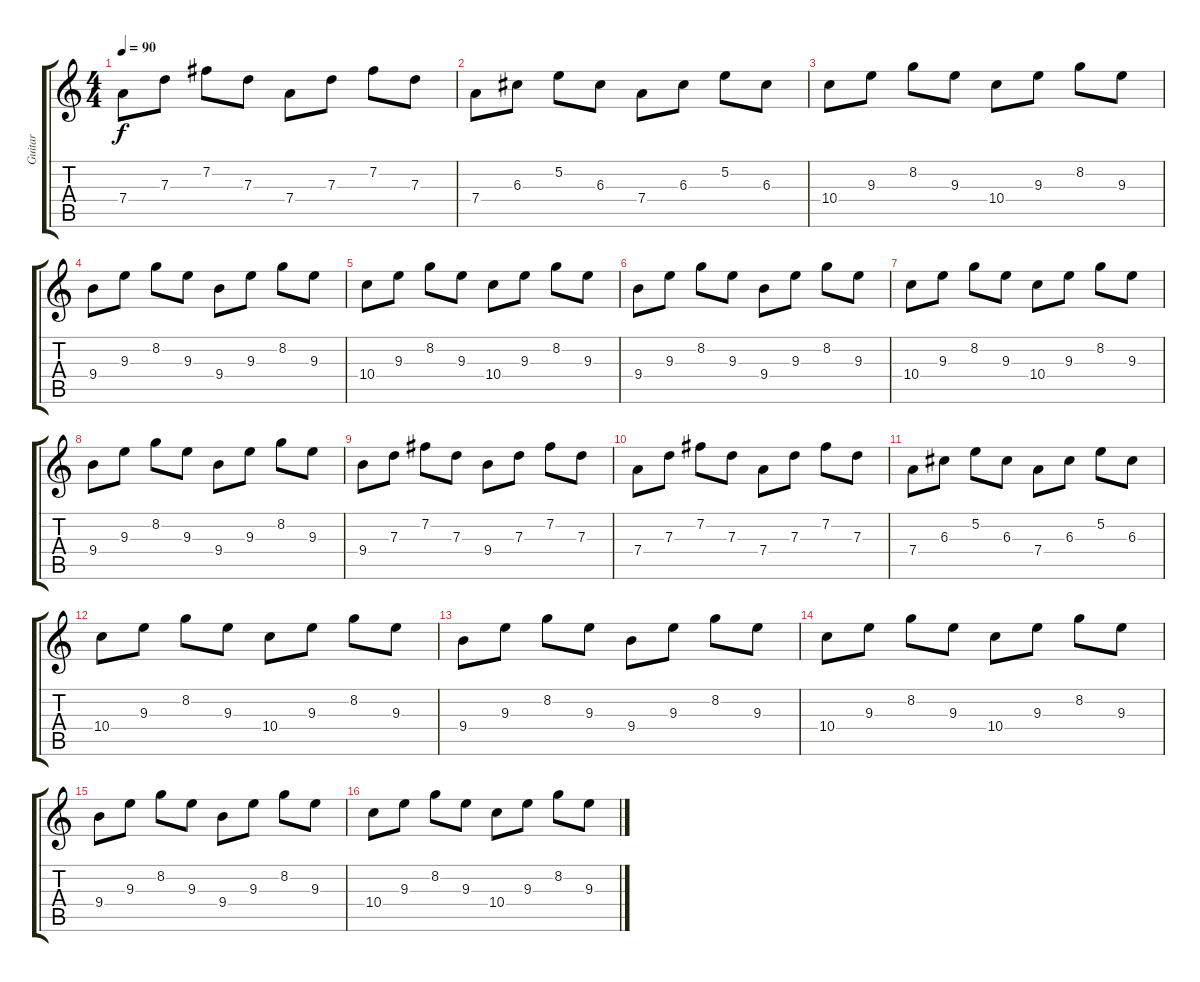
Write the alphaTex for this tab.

\track ("Guitar" "Guitar") {instrument acousticguitarsteel}
\staff {score tabs}
\tuning (E4 B3 G3 D3 A2 E2) {hide}
\ts (4 4)
\tempo 90
\clef g2
\ks c
7.4.8{dy f} 7.3.8 7.2.8 7.3.8 7.4.8 7.3.8 7.2.8 7.3.8 |
7.4.8 6.3.8 5.2.8 6.3.8 7.4.8 6.3.8 5.2.8 6.3.8 |
10.4.8 9.3.8 8.2.8 9.3.8 10.4.8 9.3.8 8.2.8 9.3.8 |
9.4.8 9.3.8 8.2.8 9.3.8 9.4.8 9.3.8 8.2.8 9.3.8 |
10.4.8 9.3.8 8.2.8 9.3.8 10.4.8 9.3.8 8.2.8 9.3.8 |
9.4.8 9.3.8 8.2.8 9.3.8 9.4.8 9.3.8 8.2.8 9.3.8 |
10.4.8 9.3.8 8.2.8 9.3.8 10.4.8 9.3.8 8.2.8 9.3.8 |
9.4.8 9.3.8 8.2.8 9.3.8 9.4.8 9.3.8 8.2.8 9.3.8 |
9.4.8 7.3.8 7.2.8 7.3.8 9.4.8 7.3.8 7.2.8 7.3.8 |
7.4.8 7.3.8 7.2.8 7.3.8 7.4.8 7.3.8 7.2.8 7.3.8 |
7.4.8 6.3.8 5.2.8 6.3.8 7.4.8 6.3.8 5.2.8 6.3.8 |
10.4.8 9.3.8 8.2.8 9.3.8 10.4.8 9.3.8 8.2.8 9.3.8 |
9.4.8 9.3.8 8.2.8 9.3.8 9.4.8 9.3.8 8.2.8 9.3.8 |
10.4.8 9.3.8 8.2.8 9.3.8 10.4.8 9.3.8 8.2.8 9.3.8 |
9.4.8 9.3.8 8.2.8 9.3.8 9.4.8 9.3.8 8.2.8 9.3.8 |
10.4.8 9.3.8 8.2.8 9.3.8 10.4.8 9.3.8 8.2.8 9.3.8
